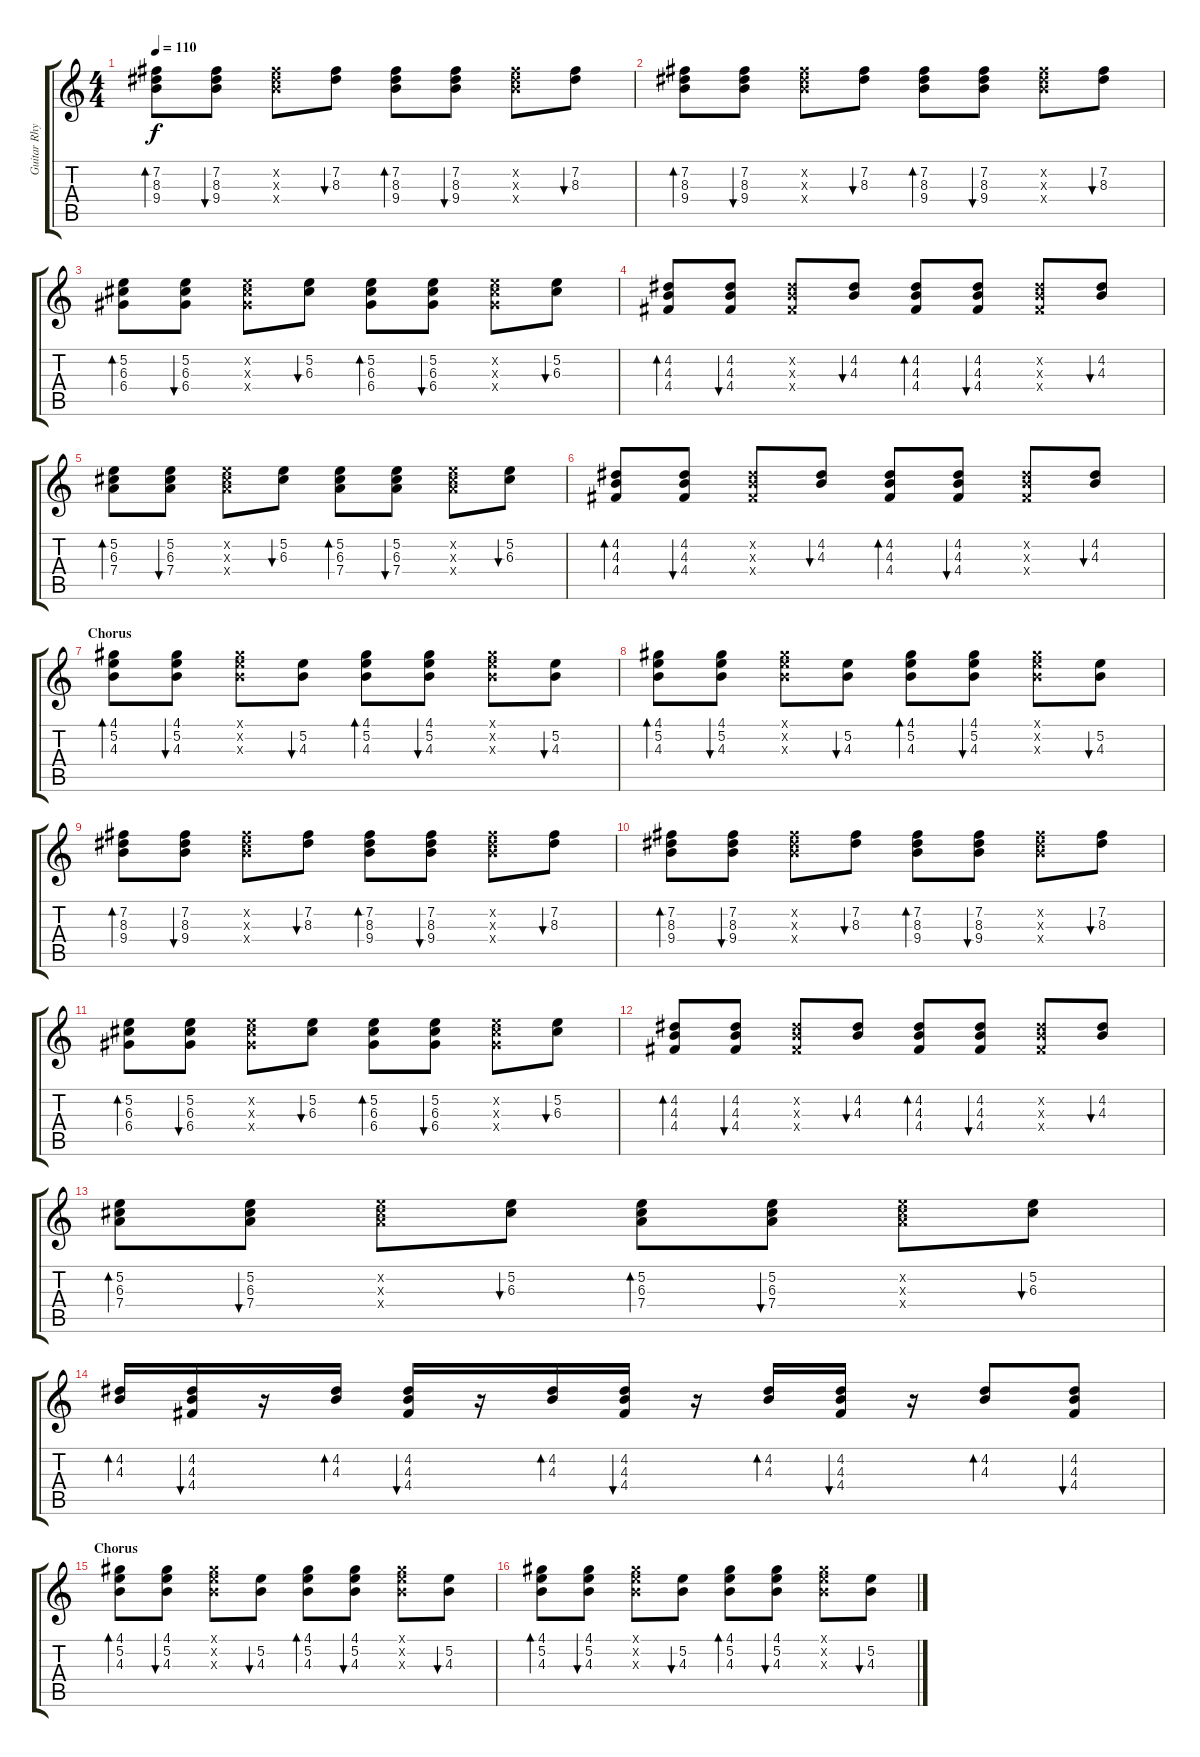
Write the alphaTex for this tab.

\track ("Guitar Rhytem" "Guitar Rhy") {instrument acousticguitarsteel}
\staff {score tabs}
\tuning (E4 B3 G3 D3 A2 E2) {hide}
\ts (4 4)
\tempo 110
\clef g2
\ks c
(7.2 8.3 9.4).8{bd 60 dy f} (7.2 8.3 9.4).8{bu 60} (7.2{x} 8.3{x} 9.4{x}).8 (7.2 8.3).8{bu 60} (7.2 8.3 9.4).8{bd 60} (7.2 8.3 9.4).8{bu 60} (7.2{x} 8.3{x} 9.4{x}).8 (7.2 8.3).8{bu 60} |
(7.2 8.3 9.4).8{bd 60} (7.2 8.3 9.4).8{bu 60} (7.2{x} 8.3{x} 9.4{x}).8 (7.2 8.3).8{bu 60} (7.2 8.3 9.4).8{bd 60} (7.2 8.3 9.4).8{bu 60} (7.2{x} 8.3{x} 9.4{x}).8 (7.2 8.3).8{bu 60} |
(5.2 6.3 6.4).8{bd 60} (5.2 6.3 6.4).8{bu 60} (5.2{x} 6.3{x} 6.4{x}).8 (5.2 6.3).8{bu 60} (5.2 6.3 6.4).8{bd 60} (5.2 6.3 6.4).8{bu 60} (5.2{x} 6.3{x} 6.4{x}).8 (5.2 6.3).8{bu 60} |
(4.2 4.3 4.4).8{bd 60} (4.2 4.3 4.4).8{bu 60} (4.2{x} 4.3{x} 4.4{x}).8 (4.2 4.3).8{bu 60} (4.2 4.3 4.4).8{bd 60} (4.2 4.3 4.4).8{bu 60} (4.2{x} 4.3{x} 4.4{x}).8 (4.2 4.3).8{bu 60} |
(5.2 6.3 7.4).8{bd 60} (5.2 6.3 7.4).8{bu 60} (5.2{x} 6.3{x} 7.4{x}).8 (5.2 6.3).8{bu 60} (5.2 6.3 7.4).8{bd 60} (5.2 6.3 7.4).8{bu 60} (5.2{x} 6.3{x} 7.4{x}).8 (5.2 6.3).8{bu 60} |
(4.2 4.3 4.4).8{bd 60} (4.2 4.3 4.4).8{bu 60} (4.2{x} 4.3{x} 4.4{x}).8 (4.2 4.3).8{bu 60} (4.2 4.3 4.4).8{bd 60} (4.2 4.3 4.4).8{bu 60} (4.2{x} 4.3{x} 4.4{x}).8 (4.2 4.3).8{bu 60} |
\section ("" "Chorus")
(4.1 5.2 4.3).8{bd 60} (4.1 5.2 4.3).8{bu 60} (4.1{x} 5.2{x} 4.3{x}).8 (5.2 4.3).8{bu 60} (4.1 5.2 4.3).8{bd 60} (4.1 5.2 4.3).8{bu 60} (4.1{x} 5.2{x} 4.3{x}).8 (5.2 4.3).8{bu 60} |
(4.1 5.2 4.3).8{bd 60} (4.1 5.2 4.3).8{bu 60} (4.1{x} 5.2{x} 4.3{x}).8 (5.2 4.3).8{bu 60} (4.1 5.2 4.3).8{bd 60} (4.1 5.2 4.3).8{bu 60} (4.1{x} 5.2{x} 4.3{x}).8 (5.2 4.3).8{bu 60} |
(7.2 8.3 9.4).8{bd 60} (7.2 8.3 9.4).8{bu 60} (7.2{x} 8.3{x} 9.4{x}).8 (7.2 8.3).8{bu 60} (7.2 8.3 9.4).8{bd 60} (7.2 8.3 9.4).8{bu 60} (7.2{x} 8.3{x} 9.4{x}).8 (7.2 8.3).8{bu 60} |
(7.2 8.3 9.4).8{bd 60} (7.2 8.3 9.4).8{bu 60} (7.2{x} 8.3{x} 9.4{x}).8 (7.2 8.3).8{bu 60} (7.2 8.3 9.4).8{bd 60} (7.2 8.3 9.4).8{bu 60} (7.2{x} 8.3{x} 9.4{x}).8 (7.2 8.3).8{bu 60} |
(5.2 6.3 6.4).8{bd 60} (5.2 6.3 6.4).8{bu 60} (5.2{x} 6.3{x} 6.4{x}).8 (5.2 6.3).8{bu 60} (5.2 6.3 6.4).8{bd 60} (5.2 6.3 6.4).8{bu 60} (5.2{x} 6.3{x} 6.4{x}).8 (5.2 6.3).8{bu 60} |
(4.2 4.3 4.4).8{bd 60} (4.2 4.3 4.4).8{bu 60} (4.2{x} 4.3{x} 4.4{x}).8 (4.2 4.3).8{bu 60} (4.2 4.3 4.4).8{bd 60} (4.2 4.3 4.4).8{bu 60} (4.2{x} 4.3{x} 4.4{x}).8 (4.2 4.3).8{bu 60} |
(5.2 6.3 7.4).8{bd 60} (5.2 6.3 7.4).8{bu 60} (5.2{x} 6.3{x} 7.4{x}).8 (5.2 6.3).8{bu 60} (5.2 6.3 7.4).8{bd 60} (5.2 6.3 7.4).8{bu 60} (5.2{x} 6.3{x} 7.4{x}).8 (5.2 6.3).8{bu 60} |
(4.2 4.3).16{bd 60} (4.2 4.3 4.4).16{bu 60} r.16 (4.2 4.3).16{bd 60} (4.2 4.3 4.4).16{bu 60} r.16 (4.2 4.3).16{bd 60} (4.2 4.3 4.4).16{bu 60} r.16 (4.2 4.3).16{bd 60} (4.2 4.3 4.4).16{bu 60} r.16 (4.2 4.3).8{bd 60} (4.2 4.3 4.4).8{bu 60} |
\section ("" "Chorus")
(4.1 5.2 4.3).8{bd 60} (4.1 5.2 4.3).8{bu 60} (4.1{x} 5.2{x} 4.3{x}).8 (5.2 4.3).8{bu 60} (4.1 5.2 4.3).8{bd 60} (4.1 5.2 4.3).8{bu 60} (4.1{x} 5.2{x} 4.3{x}).8 (5.2 4.3).8{bu 60} |
(4.1 5.2 4.3).8{bd 60} (4.1 5.2 4.3).8{bu 60} (4.1{x} 5.2{x} 4.3{x}).8 (5.2 4.3).8{bu 60} (4.1 5.2 4.3).8{bd 60} (4.1 5.2 4.3).8{bu 60} (4.1{x} 5.2{x} 4.3{x}).8 (5.2 4.3).8{bu 60}
